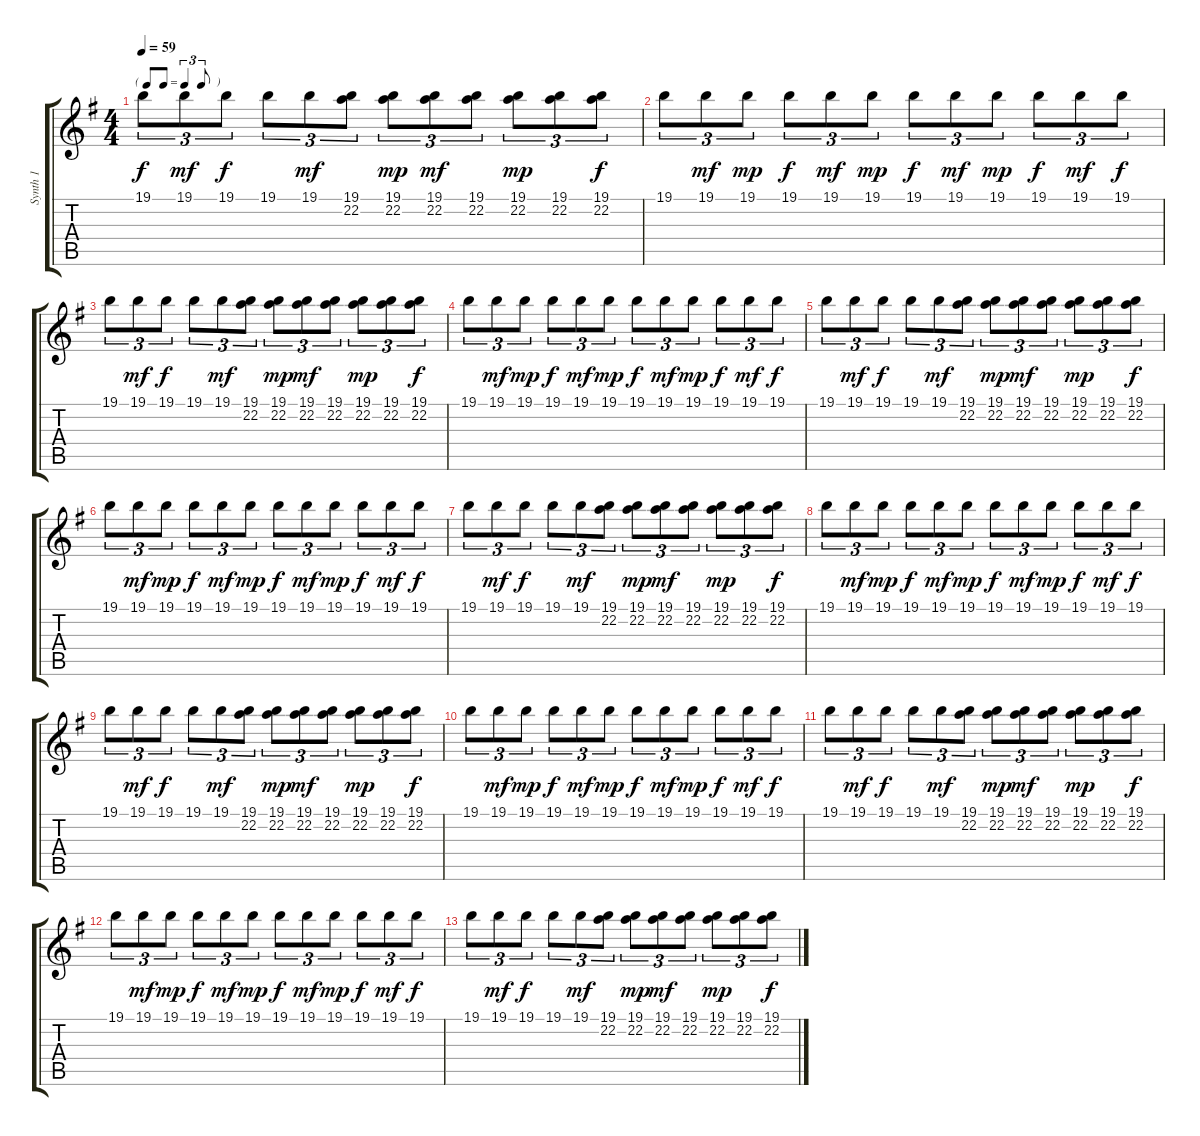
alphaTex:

\track ("Synth 1" "Synth 1") {instrument recorder}
\staff {score tabs}
\tuning (E4 B3 G3 D3 A2 E2) {hide}
\ts (4 4)
\tf triplet8th
\tempo 59
\clef g2
\ks g
19.1.8{tu (3 2) dy f} 19.1.8{tu (3 2) dy mf} 19.1.8{tu (3 2) dy f} 19.1.8{tu (3 2)} 19.1.8{tu (3 2) dy mf} (19.1 22.2).8{tu (3 2)} (19.1 22.2).8{tu (3 2) dy mp} (19.1 22.2).8{tu (3 2) dy mf} (19.1 22.2).8{tu (3 2)} (19.1 22.2).8{tu (3 2) dy mp} (19.1 22.2).8{tu (3 2)} (19.1 22.2).8{tu (3 2) dy f} |
19.1.8{tu (3 2)} 19.1.8{tu (3 2) dy mf} 19.1.8{tu (3 2) dy mp} 19.1.8{tu (3 2) dy f} 19.1.8{tu (3 2) dy mf} 19.1.8{tu (3 2) dy mp} 19.1.8{tu (3 2) dy f} 19.1.8{tu (3 2) dy mf} 19.1.8{tu (3 2) dy mp} 19.1.8{tu (3 2) dy f} 19.1.8{tu (3 2) dy mf} 19.1.8{tu (3 2) dy f} |
19.1.8{tu (3 2)} 19.1.8{tu (3 2) dy mf} 19.1.8{tu (3 2) dy f} 19.1.8{tu (3 2)} 19.1.8{tu (3 2) dy mf} (19.1 22.2).8{tu (3 2)} (19.1 22.2).8{tu (3 2) dy mp} (19.1 22.2).8{tu (3 2) dy mf} (19.1 22.2).8{tu (3 2)} (19.1 22.2).8{tu (3 2) dy mp} (19.1 22.2).8{tu (3 2)} (19.1 22.2).8{tu (3 2) dy f} |
19.1.8{tu (3 2)} 19.1.8{tu (3 2) dy mf} 19.1.8{tu (3 2) dy mp} 19.1.8{tu (3 2) dy f} 19.1.8{tu (3 2) dy mf} 19.1.8{tu (3 2) dy mp} 19.1.8{tu (3 2) dy f} 19.1.8{tu (3 2) dy mf} 19.1.8{tu (3 2) dy mp} 19.1.8{tu (3 2) dy f} 19.1.8{tu (3 2) dy mf} 19.1.8{tu (3 2) dy f} |
19.1.8{tu (3 2)} 19.1.8{tu (3 2) dy mf} 19.1.8{tu (3 2) dy f} 19.1.8{tu (3 2)} 19.1.8{tu (3 2) dy mf} (19.1 22.2).8{tu (3 2)} (19.1 22.2).8{tu (3 2) dy mp} (19.1 22.2).8{tu (3 2) dy mf} (19.1 22.2).8{tu (3 2)} (19.1 22.2).8{tu (3 2) dy mp} (19.1 22.2).8{tu (3 2)} (19.1 22.2).8{tu (3 2) dy f} |
19.1.8{tu (3 2)} 19.1.8{tu (3 2) dy mf} 19.1.8{tu (3 2) dy mp} 19.1.8{tu (3 2) dy f} 19.1.8{tu (3 2) dy mf} 19.1.8{tu (3 2) dy mp} 19.1.8{tu (3 2) dy f} 19.1.8{tu (3 2) dy mf} 19.1.8{tu (3 2) dy mp} 19.1.8{tu (3 2) dy f} 19.1.8{tu (3 2) dy mf} 19.1.8{tu (3 2) dy f} |
19.1.8{tu (3 2)} 19.1.8{tu (3 2) dy mf} 19.1.8{tu (3 2) dy f} 19.1.8{tu (3 2)} 19.1.8{tu (3 2) dy mf} (19.1 22.2).8{tu (3 2)} (19.1 22.2).8{tu (3 2) dy mp} (19.1 22.2).8{tu (3 2) dy mf} (19.1 22.2).8{tu (3 2)} (19.1 22.2).8{tu (3 2) dy mp} (19.1 22.2).8{tu (3 2)} (19.1 22.2).8{tu (3 2) dy f} |
19.1.8{tu (3 2)} 19.1.8{tu (3 2) dy mf} 19.1.8{tu (3 2) dy mp} 19.1.8{tu (3 2) dy f} 19.1.8{tu (3 2) dy mf} 19.1.8{tu (3 2) dy mp} 19.1.8{tu (3 2) dy f} 19.1.8{tu (3 2) dy mf} 19.1.8{tu (3 2) dy mp} 19.1.8{tu (3 2) dy f} 19.1.8{tu (3 2) dy mf} 19.1.8{tu (3 2) dy f} |
19.1.8{tu (3 2)} 19.1.8{tu (3 2) dy mf} 19.1.8{tu (3 2) dy f} 19.1.8{tu (3 2)} 19.1.8{tu (3 2) dy mf} (19.1 22.2).8{tu (3 2)} (19.1 22.2).8{tu (3 2) dy mp} (19.1 22.2).8{tu (3 2) dy mf} (19.1 22.2).8{tu (3 2)} (19.1 22.2).8{tu (3 2) dy mp} (19.1 22.2).8{tu (3 2)} (19.1 22.2).8{tu (3 2) dy f} |
19.1.8{tu (3 2)} 19.1.8{tu (3 2) dy mf} 19.1.8{tu (3 2) dy mp} 19.1.8{tu (3 2) dy f} 19.1.8{tu (3 2) dy mf} 19.1.8{tu (3 2) dy mp} 19.1.8{tu (3 2) dy f} 19.1.8{tu (3 2) dy mf} 19.1.8{tu (3 2) dy mp} 19.1.8{tu (3 2) dy f} 19.1.8{tu (3 2) dy mf} 19.1.8{tu (3 2) dy f} |
19.1.8{tu (3 2)} 19.1.8{tu (3 2) dy mf} 19.1.8{tu (3 2) dy f} 19.1.8{tu (3 2)} 19.1.8{tu (3 2) dy mf} (19.1 22.2).8{tu (3 2)} (19.1 22.2).8{tu (3 2) dy mp} (19.1 22.2).8{tu (3 2) dy mf} (19.1 22.2).8{tu (3 2)} (19.1 22.2).8{tu (3 2) dy mp} (19.1 22.2).8{tu (3 2)} (19.1 22.2).8{tu (3 2) dy f} |
19.1.8{tu (3 2)} 19.1.8{tu (3 2) dy mf} 19.1.8{tu (3 2) dy mp} 19.1.8{tu (3 2) dy f} 19.1.8{tu (3 2) dy mf} 19.1.8{tu (3 2) dy mp} 19.1.8{tu (3 2) dy f} 19.1.8{tu (3 2) dy mf} 19.1.8{tu (3 2) dy mp} 19.1.8{tu (3 2) dy f} 19.1.8{tu (3 2) dy mf} 19.1.8{tu (3 2) dy f} |
19.1.8{tu (3 2)} 19.1.8{tu (3 2) dy mf} 19.1.8{tu (3 2) dy f} 19.1.8{tu (3 2)} 19.1.8{tu (3 2) dy mf} (19.1 22.2).8{tu (3 2)} (19.1 22.2).8{tu (3 2) dy mp} (19.1 22.2).8{tu (3 2) dy mf} (19.1 22.2).8{tu (3 2)} (19.1 22.2).8{tu (3 2) dy mp} (19.1 22.2).8{tu (3 2)} (19.1 22.2).8{tu (3 2) dy f}
